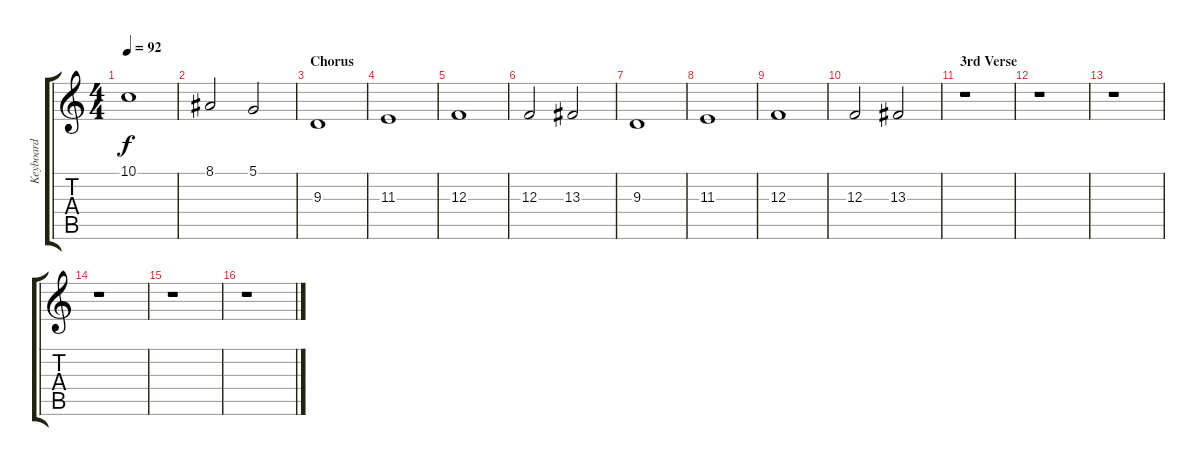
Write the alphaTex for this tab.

\track ("Keyboard" "Keyboard") {instrument pad4choir}
\staff {score tabs}
\tuning (D4 A3 F3 C3 G2 D2) {hide}
\ts (4 4)
\tempo 92
\clef g2
\ks c
10.1.1{dy f} |
8.1.2 5.1.2 |
\section ("" "Chorus")
9.3.1 |
11.3.1 |
12.3.1 |
12.3.2 13.3.2 |
9.3.1 |
11.3.1 |
12.3.1 |
12.3.2 13.3.2 |
\section ("" "3rd Verse")
r.1 |
r.1 |
r.1 |
r.1 |
r.1 |
r.1
